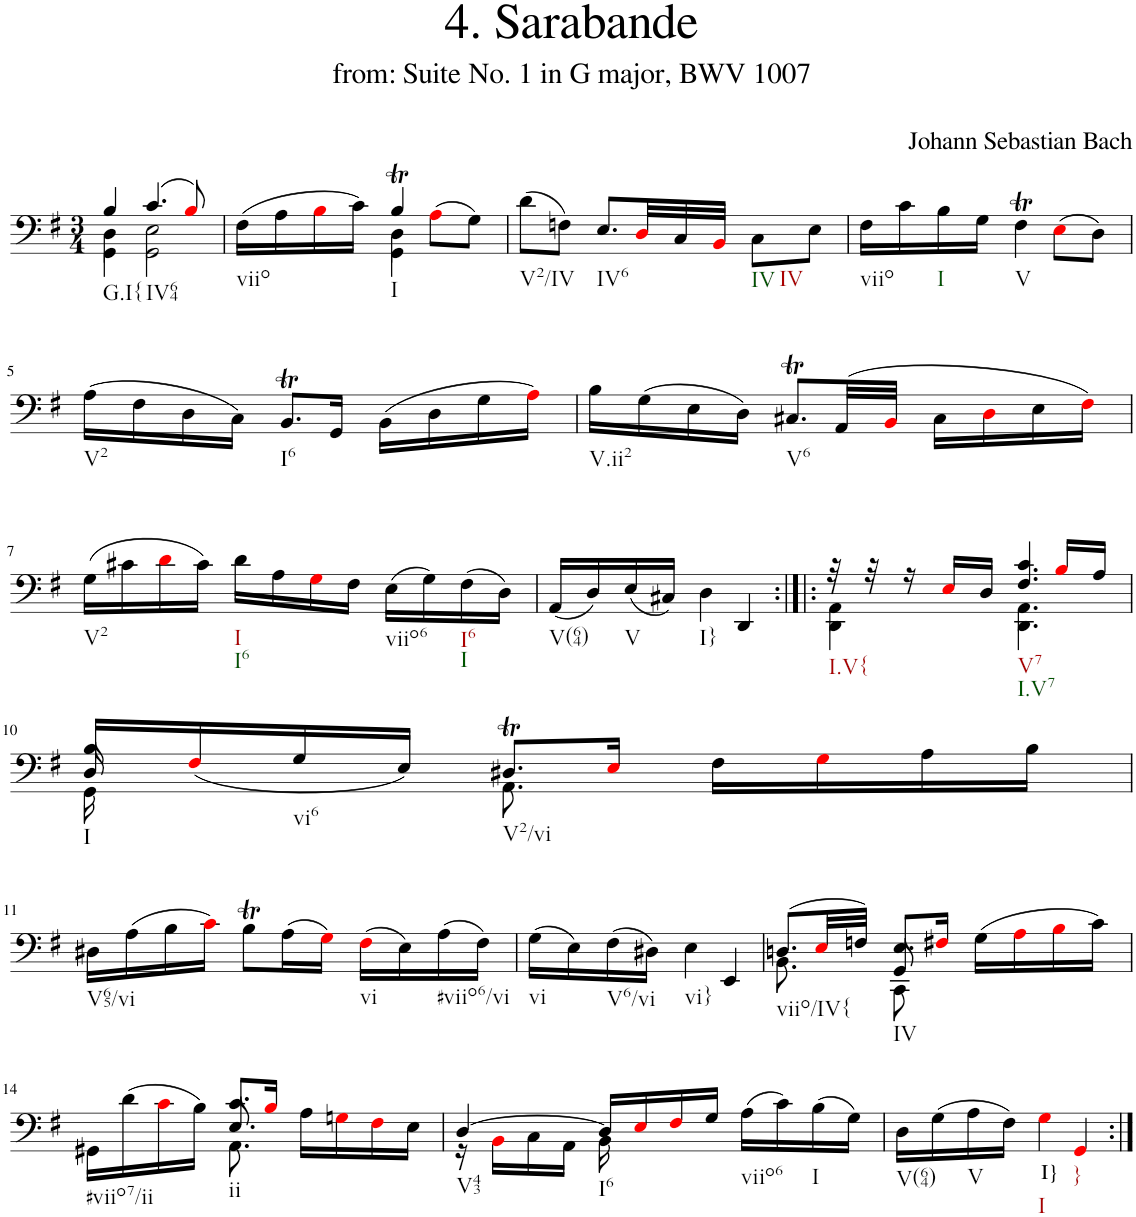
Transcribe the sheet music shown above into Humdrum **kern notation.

**kern	**text
*part1	*part1
*staff1	*staff1
*I"Piano	*
*I'Pno.	*
*clefF4	*
*k[f#]	*
*M3/4	*
=1	=1
*^	*
*	*^	*
!LO:TX:b:t=G.I{	!	!	!
4B/	4D\	4GG\	.
!LO:TX:b:t=IV64	!	!	!
(4.c/	2E\	2GG\	.
8Bi/)	.	.	.
=2	=2	=2	=2
!LO:TX:b:t=viio	!	!	!
(16F#\LL	4ryy	4ryy	.
16A\	.	.	.
16Bi\	.	.	.
16c\JJ)	.	.	.
!LO:TX:b:t=I	!	!	!
4Bt/	4D\	4GG\	.
(8Ai\L	4ryy	4ryy	.
8G\J)	.	.	.
*v	*v	*v	*
=3	=3
!LO:TX:b:t=V2/IV	!
(8d\L	.
8Fn\J)	.
!LO:TX:b:t=IV6	!
8.E/L	.
*Xbrackettup	*
48Di/LL	.
48C/	.
48BBi/JJJ	.
!LO:TX:b:t=IV	!
!LO:TX:b:t=IV	!
8C\L	.
8E\J	.
=4	=4
!LO:TX:b:t=viio	!
16F#\LL	.
16c\	.
!LO:TX:b:t=I	!
16B\	.
16G\JJ	.
!LO:TX:b:t=V	!
4F#t\	.
(8Ei\L	.
8D\J)	.
!!LO:LB:g=z
=5	=5
!LO:TX:b:t=V2	!
(16A\LL	.
16F#\	.
16D\	.
16C\JJ)	.
!LO:TX:b:t=I6	!
8.BBt/L	.
16GG/Jk	.
(16BB\LL	.
16D\	.
16G\	.
16Ai\JJ)	.
=6	=6
!LO:TX:b:t=V.ii2	!
16B\LL	.
(16G\	.
16E\	.
16D\JJ)	.
!LO:TX:b:t=V6	!
8.C#Xt/L	.
(32AA/LL	.
32BBi/JJJ	.
16C#\LL	.
16Di\	.
16E\	.
16F#i\JJ)	.
!!LO:LB:g=z
=7	=7
!LO:TX:b:t=V2	!
(16G\LL	.
16c#X\	.
16di\	.
16c#\JJ)	.
!LO:TX:b:t=I	!
!LO:TX:b:t=I6	!
16d\LL	.
16A\	.
16Gi\	.
16F#\JJ	.
!LO:TX:b:t=viio6	!
(16E\LL	.
16G\)	.
!LO:TX:b:t=I6	!
!LO:TX:b:t=I	!
(16F#\	.
16D\JJ)	.
=8	=8
!LO:TX:b:t=V(64)	!
(16AA/LL	.
16D/)	.
!LO:TX:b:t=V	!
(16E/	.
16C#X/JJ)	.
!LO:TX:b:t=I}	!
4D\	.
4DD/	.
=9:|!|:	=9:|!|:
*^	*
*	*^	*
*	*	*^	*
!LO:TX:b:t=I.V{	!	!	!	!
32r	4AA\	4DD\	4ryy	.
32r	.	.	.	.
16r	.	.	.	.
16Ei/LL	.	.	.	.
16D/JJ	.	.	.	.
!LO:TX:b:t=V7	!	!	!	!
!LO:TX:b:t=I.V7	!	!	!	!
4.F#/	4.AA\	4.DD\	4.c/	.
16Bi/LL	8ryy	8ryy	8ryy	.
16A/JJ	.	.	.	.
*	*	*v	*v	*
!!LO:LB:g=z
=10	=10	=10	=10
!LO:TX:b:t=I	!	!	!
16B/LL	16D/	16GG\	.
(<16F#i/	8.ryy	2ryy	.
!LO:TX:b:t=vi6	!	!	!
16G/	.	.	.
16E/JJ)	.	.	.
!LO:TX:b:t=V2/vi	!	!	!
8.D#Xt/L	8.AA\	.	.
16Ei/Jk	4ryy	.	.
16F#\LL	.	.	.
16Gi\	.	8.ryy	.
16A\	.	.	.
16B\JJ	16ryy	.	.
*	*v	*v	*
!!LO:LB:g=z
=11	=11	=11
!LO:TX:b:t=V65/vi	!	!
*v	*v	*
16D#X\LL	.
(16A\	.
16B\	.
16ci\JJ)	.
8Bt\L	.
(16A\L	.
16Gi\JJ)	.
!LO:TX:b:t=vi	!
(16F#i\LL	.
16E\)	.
!LO:TX:b:t=#viio6/vi	!
(16A\	.
16F#\JJ)	.
=12	=12
!LO:TX:b:t=vi	!
(16G\LL	.
16E\)	.
!LO:TX:b:t=V6/vi	!
(16F#\	.
16D#X\JJ)	.
!LO:TX:b:t=vi}	!
4E\	.
4EE/	.
=13	=13
*^	*
*	*^	*
!LO:TX:b:t=viio/IV{	!	!	!
(8.Dn/L	8.BB\	4ryy	.
32Ei/LL	16ryy	.	.
32Fn/JJJ)	.	.	.
!LO:TX:b:t=IV	!	!	!
8.E/L	8CC\	8GG/	.
.	4.ryy	4.ryy	.
16F#Xi/Jk	.	.	.
(16G\LL	.	.	.
16Ai\	.	.	.
16Bi\	.	.	.
16c\JJ)	.	.	.
!!LO:LB:g=z	!!	!!
=14	=14	=14	=14
!LO:TX:b:t=#viio7/ii	!	!	!
16GG#X\LL	4ryy	4ryy	.
(16d\	.	.	.
16ci\	.	.	.
16B\JJ)	.	.	.
!LO:TX:b:t=ii	!	!	!
8.c/L	8.E/	8.AA\	.
16Bi/Jk	4ryy	4ryy	.
16A\LL	.	.	.
16Gni\	.	.	.
16F#i\	.	.	.
16E\JJ	16ryy	16ryy	.
=15	=15	=15	=15
!LO:TX:b:t=V43	!	!	!
*	*v	*v	*
[4D/	16r	.
.	16BBi\LL	.
.	16C\	.
.	16AA\JJ	.
!LO:TX:b:t=I6	!	!
16D/LL]	16BB\	.
16Ei/	4..ryy	.
16F#i/	.	.
16G/JJ	.	.
!LO:TX:b:t=viio6	!	!
(16A\LL	.	.
16c\)	.	.
!LO:TX:b:t=I	!	!
(16B\	.	.
16G\JJ)	.	.
*v	*v	*
=16	=16
!LO:TX:b:t=V(64)	!
16D\LL	.
(16G\	.
!LO:TX:b:t=V	!
16A\	.
16F#\JJ)	.
!LO:TX:b:t=I	!
!	!LO:LY:b
4Gi\	I}
!LO:TX:b:t=}	!
4GGi/	.
=:|!	=:|!
*-	*-
